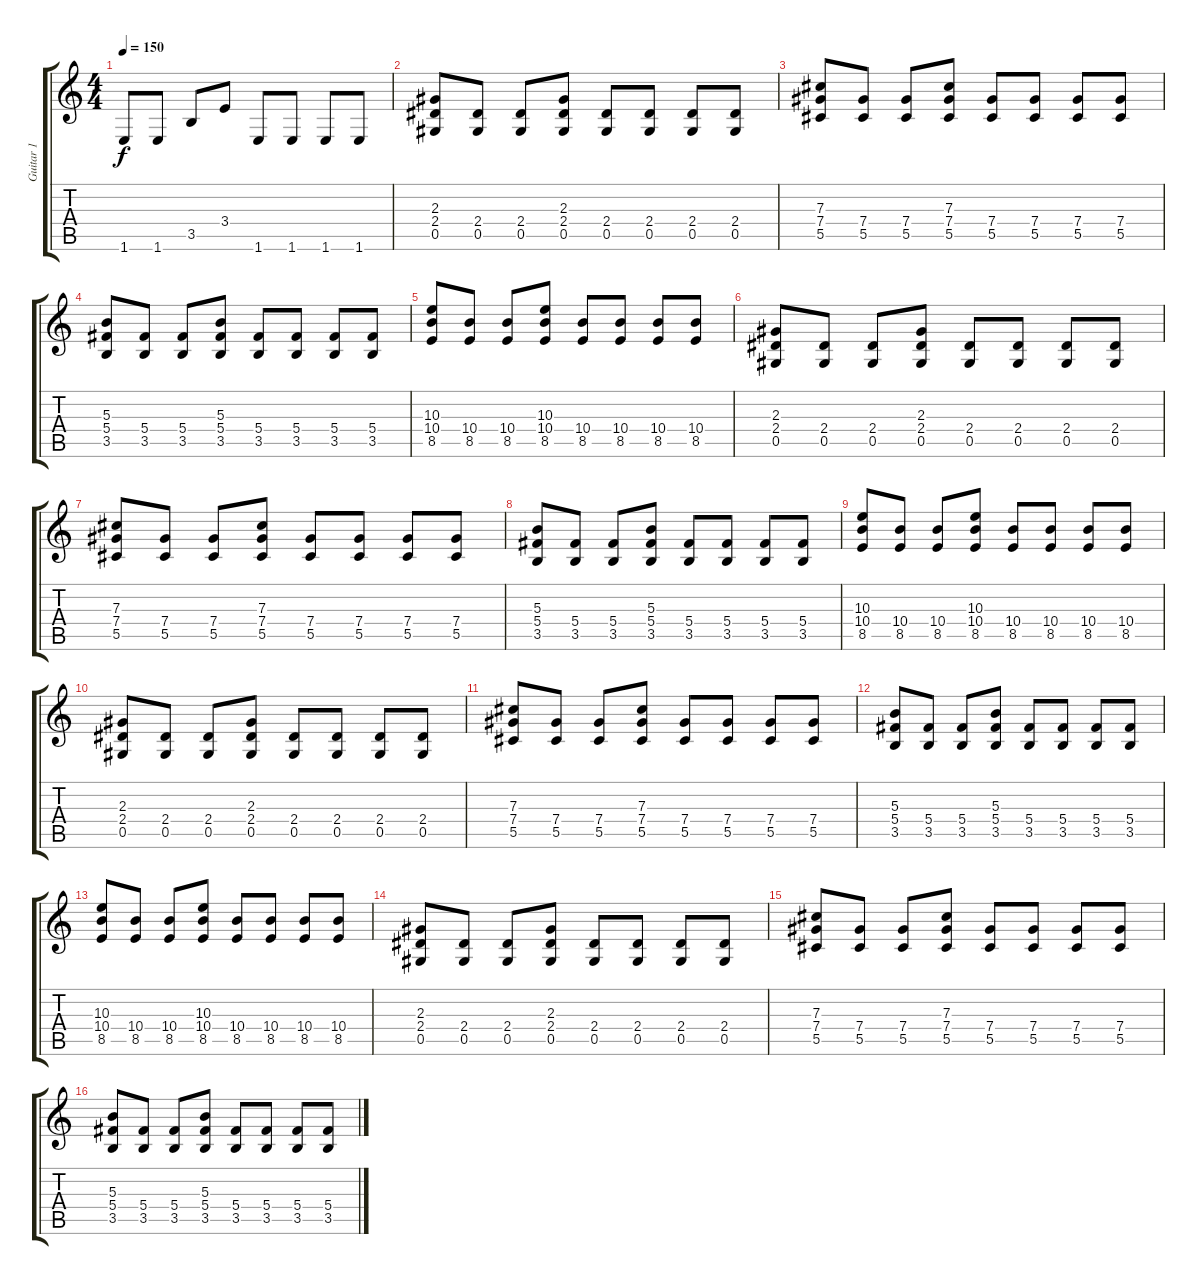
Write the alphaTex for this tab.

\track ("Guitar 1" "Guitar 1") {instrument distortionguitar}
\staff {score tabs}
\tuning (Eb4 Bb3 Gb3 Db3 Ab2 Eb2) {hide}
\ts (4 4)
\tempo 150
\clef g2
\ks c
1.6.8{dy f} 1.6.8 3.5.8 3.4.8 1.6.8 1.6.8 1.6.8 1.6.8 |
(2.3 2.4 0.5).8 (2.4 0.5).8 (2.4 0.5).8 (2.3 2.4 0.5).8 (2.4 0.5).8 (2.4 0.5).8 (2.4 0.5).8 (2.4 0.5).8 |
(7.3 7.4 5.5).8 (7.4 5.5).8 (7.4 5.5).8 (7.3 7.4 5.5).8 (7.4 5.5).8 (7.4 5.5).8 (7.4 5.5).8 (7.4 5.5).8 |
(5.3 5.4 3.5).8 (5.4 3.5).8 (5.4 3.5).8 (5.3 5.4 3.5).8 (5.4 3.5).8 (5.4 3.5).8 (5.4 3.5).8 (5.4 3.5).8 |
(10.3 10.4 8.5).8 (10.4 8.5).8 (10.4 8.5).8 (10.3 10.4 8.5).8 (10.4 8.5).8 (10.4 8.5).8 (10.4 8.5).8 (10.4 8.5).8 |
(2.3 2.4 0.5).8 (2.4 0.5).8 (2.4 0.5).8 (2.3 2.4 0.5).8 (2.4 0.5).8 (2.4 0.5).8 (2.4 0.5).8 (2.4 0.5).8 |
(7.3 7.4 5.5).8 (7.4 5.5).8 (7.4 5.5).8 (7.3 7.4 5.5).8 (7.4 5.5).8 (7.4 5.5).8 (7.4 5.5).8 (7.4 5.5).8 |
(5.3 5.4 3.5).8 (5.4 3.5).8 (5.4 3.5).8 (5.3 5.4 3.5).8 (5.4 3.5).8 (5.4 3.5).8 (5.4 3.5).8 (5.4 3.5).8 |
(10.3 10.4 8.5).8 (10.4 8.5).8 (10.4 8.5).8 (10.3 10.4 8.5).8 (10.4 8.5).8 (10.4 8.5).8 (10.4 8.5).8 (10.4 8.5).8 |
(2.3 2.4 0.5).8 (2.4 0.5).8 (2.4 0.5).8 (2.3 2.4 0.5).8 (2.4 0.5).8 (2.4 0.5).8 (2.4 0.5).8 (2.4 0.5).8 |
(7.3 7.4 5.5).8 (7.4 5.5).8 (7.4 5.5).8 (7.3 7.4 5.5).8 (7.4 5.5).8 (7.4 5.5).8 (7.4 5.5).8 (7.4 5.5).8 |
(5.3 5.4 3.5).8 (5.4 3.5).8 (5.4 3.5).8 (5.3 5.4 3.5).8 (5.4 3.5).8 (5.4 3.5).8 (5.4 3.5).8 (5.4 3.5).8 |
(10.3 10.4 8.5).8 (10.4 8.5).8 (10.4 8.5).8 (10.3 10.4 8.5).8 (10.4 8.5).8 (10.4 8.5).8 (10.4 8.5).8 (10.4 8.5).8 |
(2.3 2.4 0.5).8 (2.4 0.5).8 (2.4 0.5).8 (2.3 2.4 0.5).8 (2.4 0.5).8 (2.4 0.5).8 (2.4 0.5).8 (2.4 0.5).8 |
(7.3 7.4 5.5).8 (7.4 5.5).8 (7.4 5.5).8 (7.3 7.4 5.5).8 (7.4 5.5).8 (7.4 5.5).8 (7.4 5.5).8 (7.4 5.5).8 |
(5.3 5.4 3.5).8 (5.4 3.5).8 (5.4 3.5).8 (5.3 5.4 3.5).8 (5.4 3.5).8 (5.4 3.5).8 (5.4 3.5).8 (5.4 3.5).8
